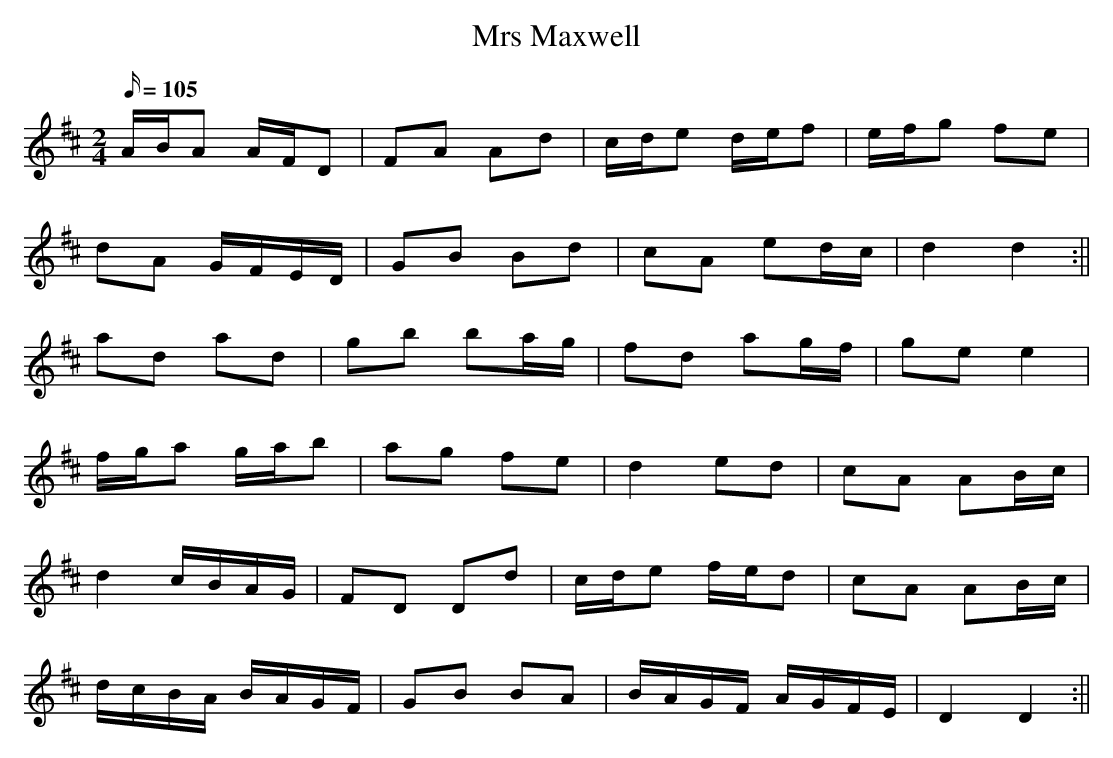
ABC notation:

X:1
T:Mrs Maxwell
M:2/4
L:1/16
Q:105
K:D
ABA2 AFD2|F2A2 A2d2|cde2 def2|efg2 f2e2|!
d2A2 GFED|G2B2 B2d2|c2A2 e2dc|d4 d4 :|| !
a2d2 a2d2|g2b2 b2ag|f2d2 a2gf|g2e2 e4| !
fga2 gab2|a2g2 f2e2|d4 e2d2|c2A2 A2Bc|!
d4 cBAG|F2D2 D2d2|cde2 fed2|c2A2 A2Bc|!
dcBA BAGF|G2B2 B2A2|BAGF AGFE|D4 D4 :||
